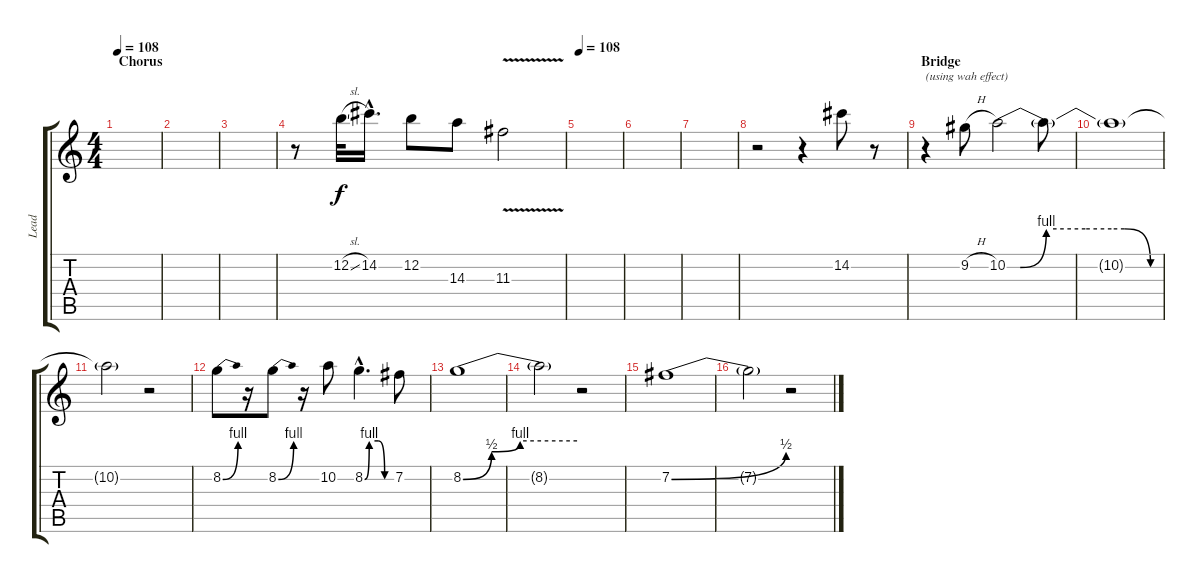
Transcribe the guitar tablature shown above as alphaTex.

\track ("Lead" "Lead") {instrument overdrivenguitar}
\staff {score tabs}
\tuning (E4 B3 G3 D3 A2 E2) {hide}
\ts (4 4)
\section ("" "Chorus")
\tempo 108
\clef g2
\ks c
|
|
|
r.8 12.2{sl}.32 14.2{hac}.16{d} 12.2.8 14.3.8 11.3{v}.2 |
\tempo 108
|
|
|
r.2 r.4 14.2.8 r.8 |
\section ("" "Bridge")
r.4{txt "(using wah effect)"} 9.2{h}.8 10.2{be (custom 0 0 5 0 15 4 30 4 40 4 45 4 55 0 60 0)}.2 10.2{t}.8 |
10.2{t}.1 |
10.2{t}.2 r.2 |
8.2{be (bend 0 0 60 4)}.8 r.16 8.2{be (bend 0 0 60 4)}.8 r.16 10.2.8 8.2{be (custom 0 0 10 4 30 4 45 0 60 0) hac}.4{d} 7.2.8 |
8.2{be (custom 0 0 15 2 30 4 60 4)}.1 |
8.2{t}.2 r.2 |
7.2{be (bend 0 0 60 2)}.1 |
7.2{t}.2 r.2
